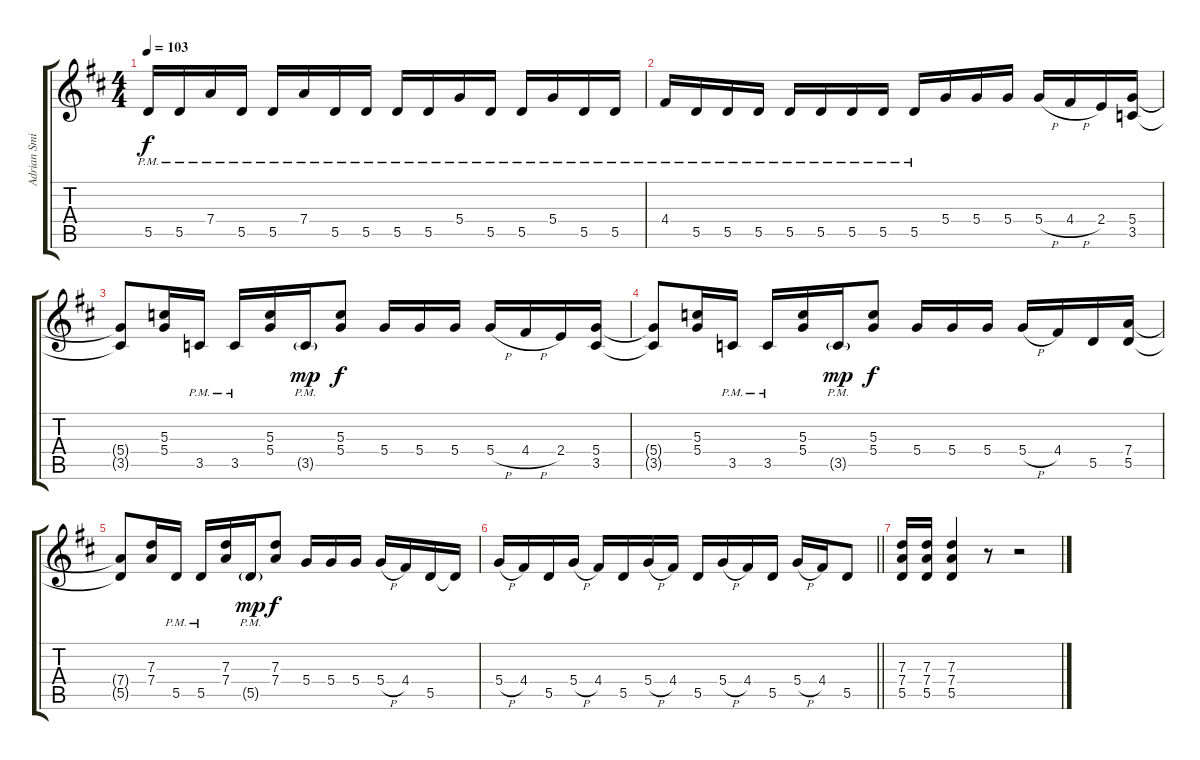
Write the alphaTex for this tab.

\track ("Adrian Smith" "Adrian Smi") {instrument distortionguitar}
\staff {score tabs}
\tuning (E4 B3 G3 D3 A2 E2) {hide}
\ts (4 4)
\tempo 103
\clef g2
\ks d
5.5{pm}.16{dy f} 5.5{pm}.16 7.4{pm}.16 5.5{pm}.16 5.5{pm}.16 7.4{pm}.16 5.5{pm}.16 5.5{pm}.16 5.5{pm}.16 5.5{pm}.16 5.4{pm}.16 5.5{pm}.16 5.5{pm}.16 5.4{pm}.16 5.5{pm}.16 5.5{pm}.16 |
4.4{pm}.16 5.5{pm}.16 5.5{pm}.16 5.5{pm}.16 5.5{pm}.16 5.5{pm}.16 5.5{pm}.16 5.5{pm}.16 5.5{pm}.16 5.4.16 5.4.16 5.4.16 5.4{h}.16 4.4{h}.16 2.4.16 (5.4 3.5).16 |
(5.4{t} 3.5{t}).8 (5.3 5.4).16 3.5{pm}.16 3.5{pm}.16 (5.3 5.4).16 3.5{g pm}.16{dy mp} (5.3 5.4).8{dy f} 5.4.16 5.4.16 5.4.16 5.4{h}.16 4.4{h}.16 2.4.16 (5.4 3.5).16 |
(5.4{t} 3.5{t}).8 (5.3 5.4).16 3.5{pm}.16 3.5{pm}.16 (5.3 5.4).16 3.5{g pm}.16{dy mp} (5.3 5.4).8{dy f} 5.4.16 5.4.16 5.4.16 5.4{h}.16 4.4.16 5.5.16 (7.4 5.5).16 |
(7.4{t} 5.5{t}).8 (7.3 7.4).16 5.5{pm}.16 5.5{pm}.16 (7.3 7.4).16 5.5{g pm}.16{dy mp} (7.3 7.4).8{dy f} 5.4.16 5.4.16 5.4.16 5.4{h}.16 4.4.16 5.5.16 5.5{t}.16 |
\barLineRight lightlight
5.4{h}.16 4.4.16 5.5.16 5.4{h}.16 4.4.16 5.5.16 5.4{h}.16 4.4.16 5.5.16 5.4{h}.16 4.4.16 5.5.16 5.4{h}.16 4.4.16 5.5.8 |
(7.3 7.4 5.5).16 (7.3 7.4 5.5).16 (7.3 7.4 5.5).4 r.8 r.2
